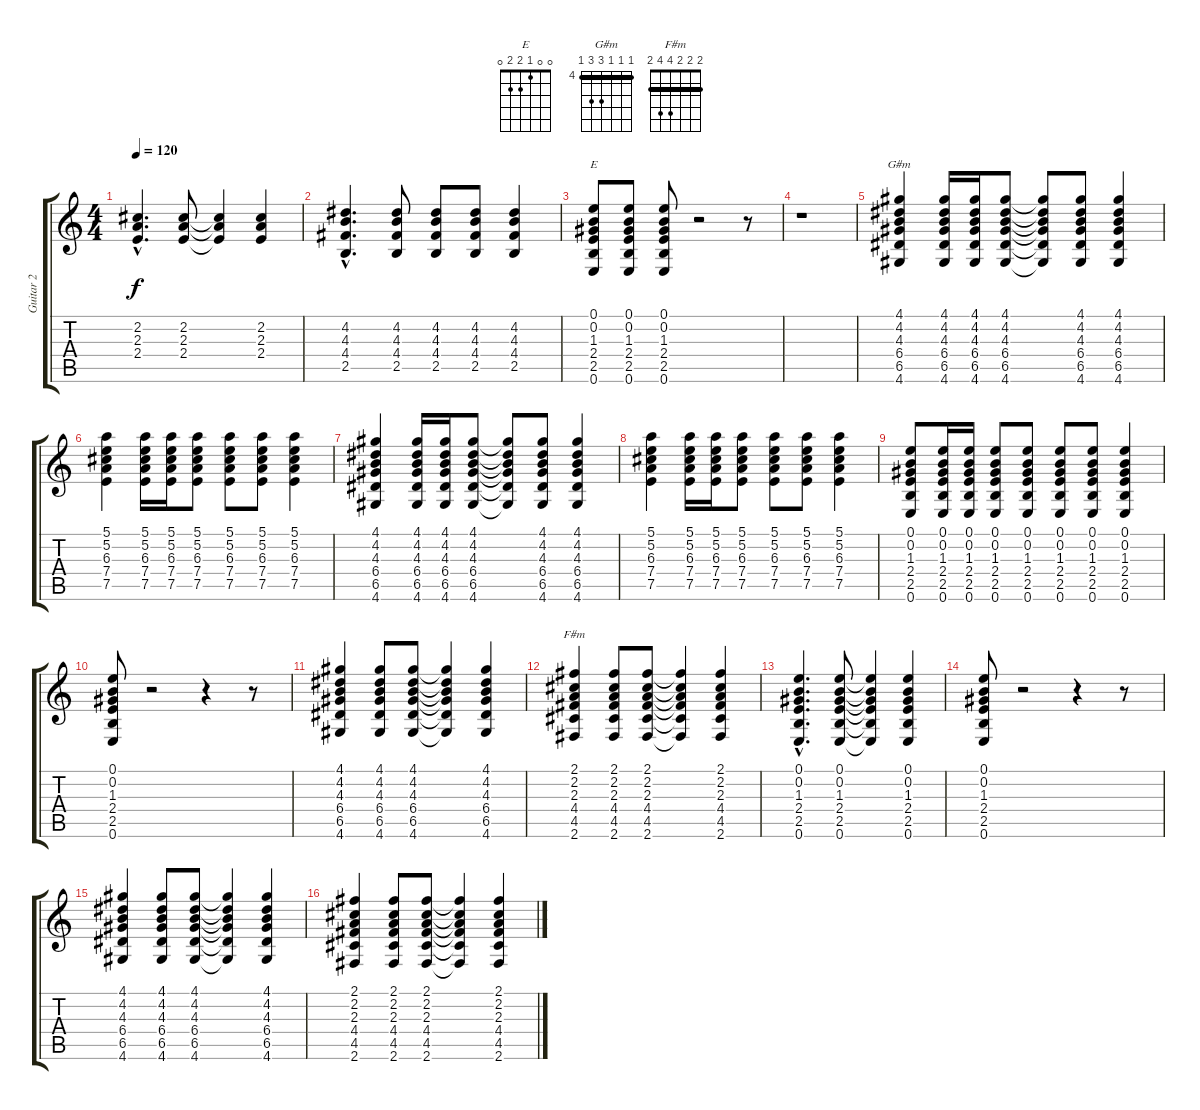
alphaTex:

\track ("Guitar 2" "Guitar 2") {instrument acousticguitarsteel}
\staff {score tabs}
\tuning (E4 B3 G3 D3 A2 E2) {hide}
\chord ("E" 0 0 1 2 2 0)
\chord ("G#m" 4 4 4 6 6 4) {firstfret 4 barre 4}
\chord ("F#m" 2 2 2 4 4 2) {barre 2}
\ts (4 4)
\tempo 120
\clef g2
\ks c
(2.2{hac} 2.3{hac} 2.4{hac}).4{d dy f} (2.2 2.3 2.4).8 (2.2{t} 2.3{t} 2.4{t}).4 (2.2 2.3 2.4).4 |
(4.2{hac} 4.3{hac} 4.4{hac} 2.5{hac}).4{d} (4.2 4.3 4.4 2.5).8 (4.2 4.3 4.4 2.5).8 (4.2 4.3 4.4 2.5).8 (4.2 4.3 4.4 2.5).4 |
(0.1 0.2 1.3 2.4 2.5 0.6).8{ch "E"} (0.1 0.2 1.3 2.4 2.5 0.6).8 (0.1 0.2 1.3 2.4 2.5 0.6).8 r.2 r.8 |
r.1 |
(4.1 4.2 4.3 6.4 6.5 4.6).4{ch "G#m"} (4.1 4.2 4.3 6.4 6.5 4.6).16 (4.1 4.2 4.3 6.4 6.5 4.6).16 (4.1 4.2 4.3 6.4 6.5 4.6).8 (4.1{t} 4.2{t} 4.3{t} 6.4{t} 6.5{t} 4.6{t}).8 (4.1 4.2 4.3 6.4 6.5 4.6).8 (4.1 4.2 4.3 6.4 6.5 4.6).4 |
(5.1 5.2 6.3 7.4 7.5).4 (5.1 5.2 6.3 7.4 7.5).16 (5.1 5.2 6.3 7.4 7.5).16 (5.1 5.2 6.3 7.4 7.5).8 (5.1 5.2 6.3 7.4 7.5).8 (5.1 5.2 6.3 7.4 7.5).8 (5.1 5.2 6.3 7.4 7.5).4 |
(4.1 4.2 4.3 6.4 6.5 4.6).4 (4.1 4.2 4.3 6.4 6.5 4.6).16 (4.1 4.2 4.3 6.4 6.5 4.6).16 (4.1 4.2 4.3 6.4 6.5 4.6).8 (4.1{t} 4.2{t} 4.3{t} 6.4{t} 6.5{t} 4.6{t}).8 (4.1 4.2 4.3 6.4 6.5 4.6).8 (4.1 4.2 4.3 6.4 6.5 4.6).4 |
(5.1 5.2 6.3 7.4 7.5).4 (5.1 5.2 6.3 7.4 7.5).16 (5.1 5.2 6.3 7.4 7.5).16 (5.1 5.2 6.3 7.4 7.5).8 (5.1 5.2 6.3 7.4 7.5).8 (5.1 5.2 6.3 7.4 7.5).8 (5.1 5.2 6.3 7.4 7.5).4 |
(0.1 0.2 1.3 2.4 2.5 0.6).8 (0.1 0.2 1.3 2.4 2.5 0.6).16 (0.1 0.2 1.3 2.4 2.5 0.6).16 (0.1 0.2 1.3 2.4 2.5 0.6).8 (0.1 0.2 1.3 2.4 2.5 0.6).8 (0.1 0.2 1.3 2.4 2.5 0.6).8 (0.1 0.2 1.3 2.4 2.5 0.6).8 (0.1 0.2 1.3 2.4 2.5 0.6).4 |
(0.1 0.2 1.3 2.4 2.5 0.6).8 r.2 r.4 r.8 |
(4.1 4.2 4.3 6.4 6.5 4.6).4 (4.1 4.2 4.3 6.4 6.5 4.6).8 (4.1 4.2 4.3 6.4 6.5 4.6).8 (4.1{t} 4.2{t} 4.3{t} 6.4{t} 6.5{t} 4.6{t}).4 (4.1 4.2 4.3 6.4 6.5 4.6).4 |
(2.1 2.2 2.3 4.4 4.5 2.6).4{ch "F#m"} (2.1 2.2 2.3 4.4 4.5 2.6).8 (2.1 2.2 2.3 4.4 4.5 2.6).8 (2.1{t} 2.2{t} 2.3{t} 4.4{t} 4.5{t} 2.6{t}).4 (2.1 2.2 2.3 4.4 4.5 2.6).4 |
(0.1{hac} 0.2{hac} 1.3{hac} 2.4{hac} 2.5{hac} 0.6{hac}).4{d} (0.1 0.2 1.3 2.4 2.5 0.6).8 (0.1{t} 0.2{t} 1.3{t} 2.4{t} 2.5{t} 0.6{t}).4 (0.1 0.2 1.3 2.4 2.5 0.6).4 |
(0.1 0.2 1.3 2.4 2.5 0.6).8 r.2 r.4 r.8 |
(4.1 4.2 4.3 6.4 6.5 4.6).4 (4.1 4.2 4.3 6.4 6.5 4.6).8 (4.1 4.2 4.3 6.4 6.5 4.6).8 (4.1{t} 4.2{t} 4.3{t} 6.4{t} 6.5{t} 4.6{t}).4 (4.1 4.2 4.3 6.4 6.5 4.6).4 |
(2.1 2.2 2.3 4.4 4.5 2.6).4 (2.1 2.2 2.3 4.4 4.5 2.6).8 (2.1 2.2 2.3 4.4 4.5 2.6).8 (2.1{t} 2.2{t} 2.3{t} 4.4{t} 4.5{t} 2.6{t}).4 (2.1 2.2 2.3 4.4 4.5 2.6).4
